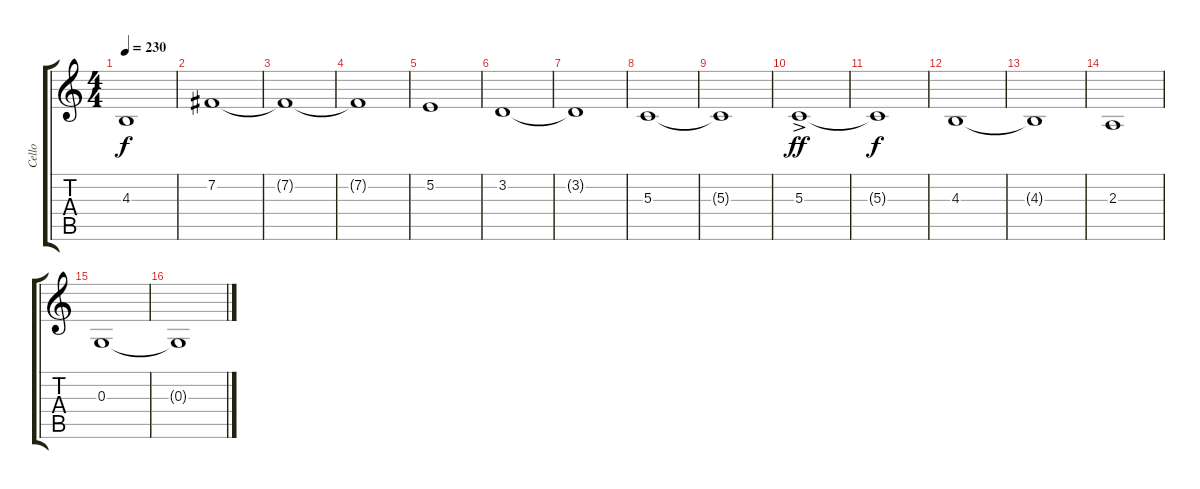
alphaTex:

\track ("Cello" "Cello") {instrument cello}
\staff {score tabs}
\tuning (E4 B3 G3 D3 A2 E2) {hide}
\ts (4 4)
\tempo 230
\clef g2
\ks c
4.3{t}.1{dy f} |
7.2.1 |
7.2{t}.1 |
7.2{t}.1 |
5.2.1 |
3.2.1 |
3.2{t}.1 |
5.3.1 |
5.3{t}.1 |
5.3{ac}.1{dy ff} |
5.3{t}.1{dy f} |
4.3.1 |
4.3{t}.1 |
2.3.1 |
0.3.1 |
0.3{t}.1
